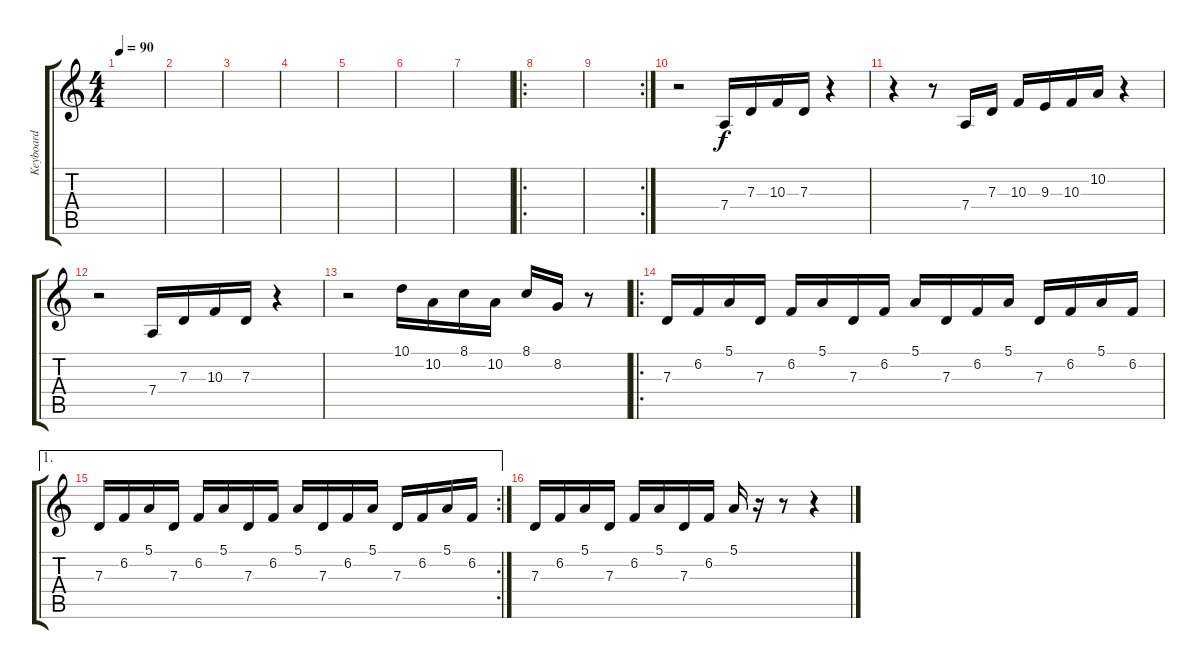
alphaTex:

\track ("Keyboard" "Keyboard") {instrument acousticgrandpiano}
\staff {score tabs}
\tuning (E4 B3 G3 D3 A2 E2) {hide}
\ts (4 4)
\tempo 90
\clef g2
\ks c
|
|
|
|
|
|
|
\ro
|
\rc 2
|
r.2 7.4.16 7.3.16 10.3.16 7.3.16 r.4 |
r.4 r.8 7.4.16 7.3.16 10.3.16 9.3.16 10.3.16 10.2.16 r.4 |
r.2 7.4.16 7.3.16 10.3.16 7.3.16 r.4 |
r.2 10.1.16 10.2.16 8.1.16 10.2.16 8.1.16 8.2.16 r.8 |
\ro
7.3.16 6.2.16 5.1.16 7.3.16 6.2.16 5.1.16 7.3.16 6.2.16 5.1.16 7.3.16 6.2.16 5.1.16 7.3.16 6.2.16 5.1.16 6.2.16 |
\ae 1
\rc 2
7.3.16 6.2.16 5.1.16 7.3.16 6.2.16 5.1.16 7.3.16 6.2.16 5.1.16 7.3.16 6.2.16 5.1.16 7.3.16 6.2.16 5.1.16 6.2.16 |
7.3.16 6.2.16 5.1.16 7.3.16 6.2.16 5.1.16 7.3.16 6.2.16 5.1.16 r.16 r.8 r.4
